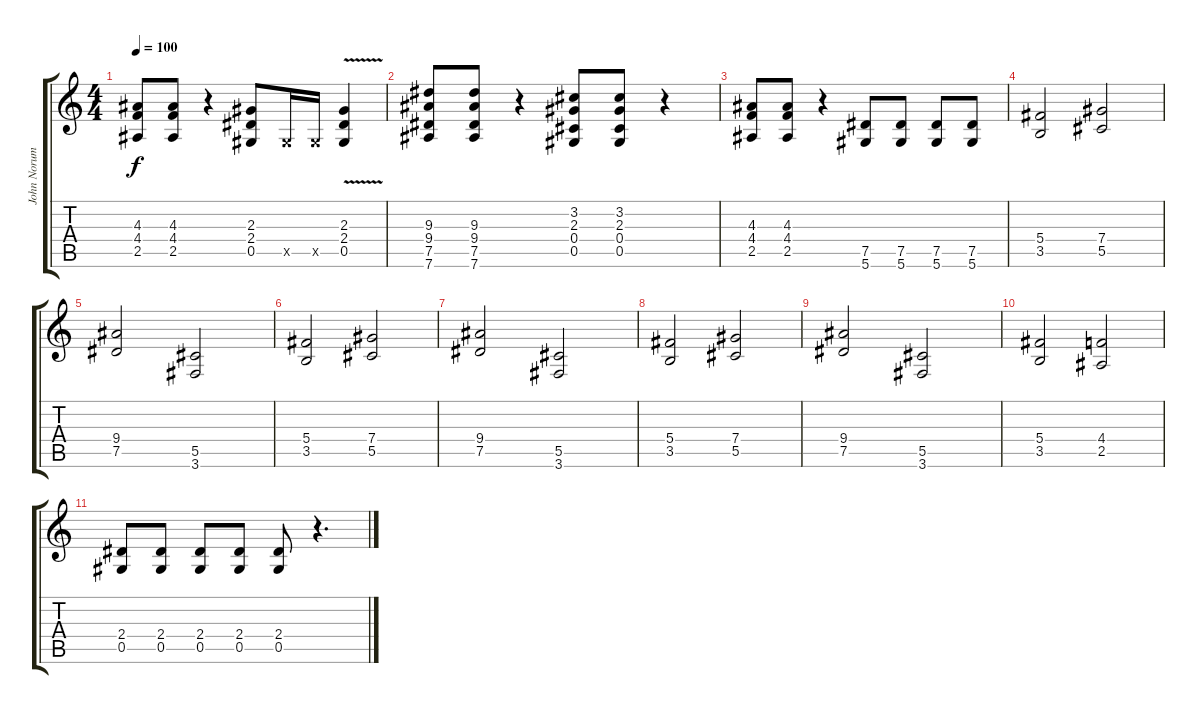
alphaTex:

\track ("John Norum" "John Norum") {instrument distortionguitar}
\staff {score tabs}
\tuning (Eb4 Bb3 Gb3 Db3 Ab2 Eb2) {hide}
\ts (4 4)
\tempo 100
\clef g2
\ks c
(4.3 4.4 2.5).8{dy f} (4.3 4.4 2.5).8 r.4 (2.3 2.4 0.5).8 0.5{x}.16 0.5{x}.16 (2.3{v} 2.4{v} 0.5{v}).4 |
(9.3 9.4 7.5 7.6).8 (9.3 9.4 7.5 7.6).8 r.4 (3.2 2.3 0.4 0.5).8 (3.2 2.3 0.4 0.5).8 r.4 |
(4.3 4.4 2.5).8 (4.3 4.4 2.5).8 r.4 (7.5 5.6).8 (7.5 5.6).8 (7.5 5.6).8 (7.5 5.6).8 |
(5.4 3.5).2 (7.4 5.5).2 |
(9.4 7.5).2 (5.5 3.6).2 |
(5.4 3.5).2 (7.4 5.5).2 |
(9.4 7.5).2 (5.5 3.6).2 |
(5.4 3.5).2 (7.4 5.5).2 |
(9.4 7.5).2 (5.5 3.6).2 |
(5.4 3.5).2 (4.4 2.5).2 |
(2.4 0.5).8 (2.4 0.5).8 (2.4 0.5).8 (2.4 0.5).8 (2.4 0.5).8 r.4{d}
